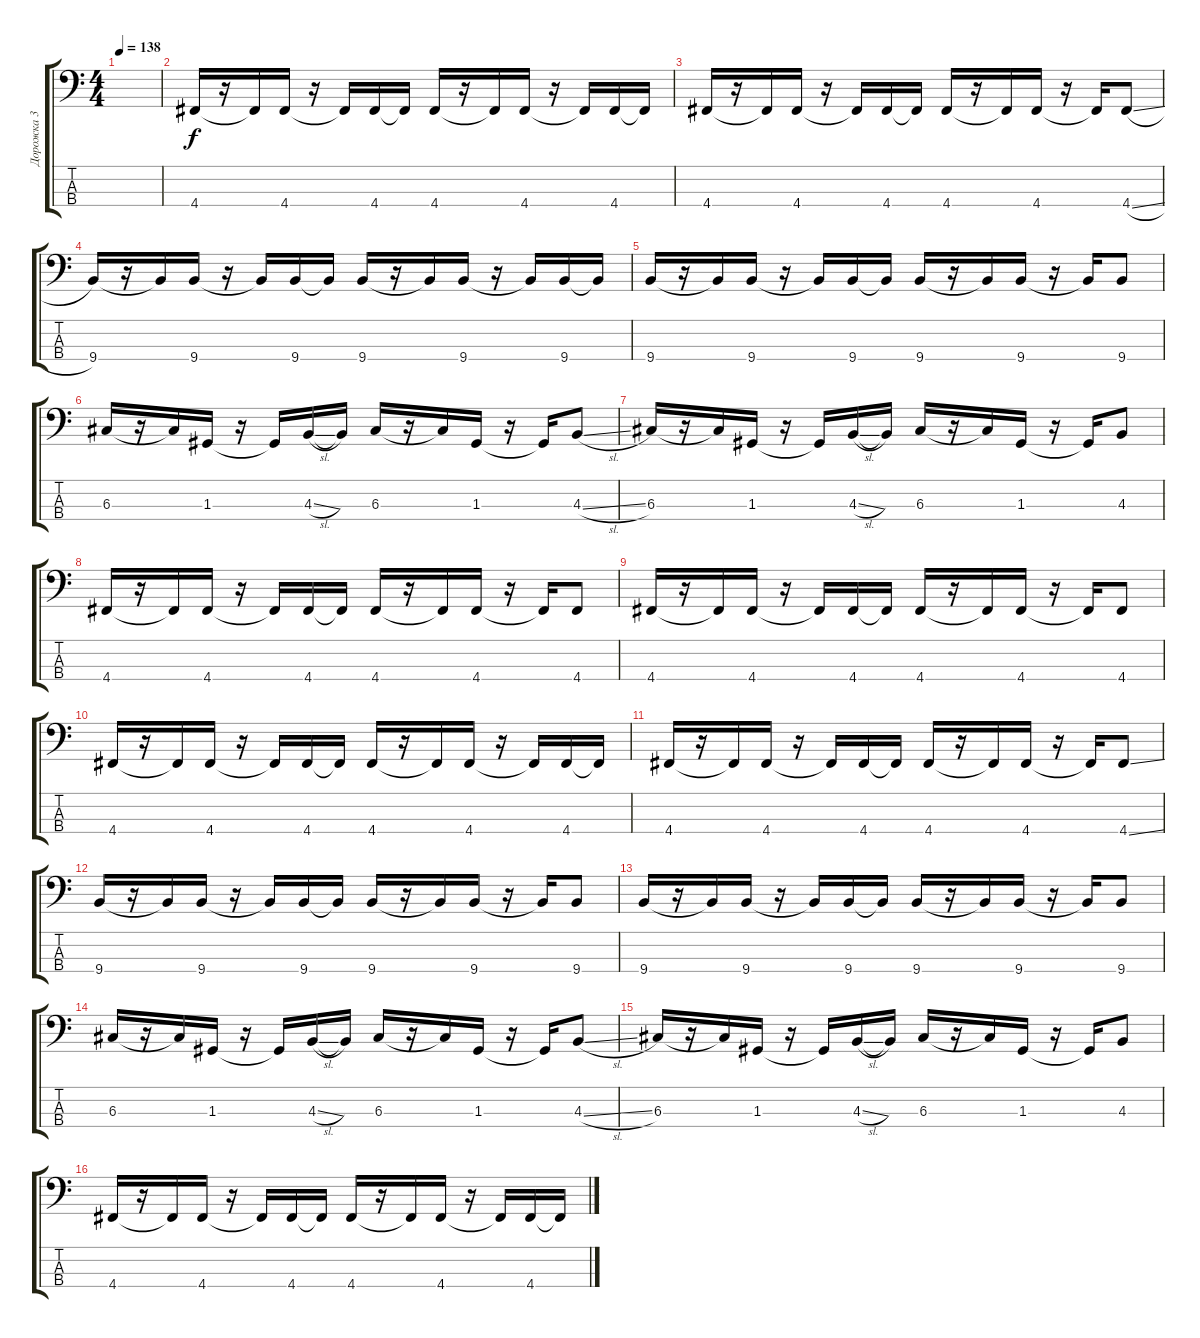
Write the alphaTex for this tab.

\track ("Дорожка 3" "Дорожка 3") {instrument electricbassfinger}
\staff {score tabs}
\tuning (F2 C2 G1 D1) {hide}
\ts (4 4)
\tempo 138
\clef f4
\ks c
|
4.4.16 r.16 4.4{t}.16 4.4.16 r.16 4.4{t}.16 4.4.16 4.4{t}.16 4.4.16 r.16 4.4{t}.16 4.4.16 r.16 4.4{t}.16 4.4.16 4.4{t}.16 |
4.4.16 r.16 4.4{t}.16 4.4.16 r.16 4.4{t}.16 4.4.16 4.4{t}.16 4.4.16 r.16 4.4{t}.16 4.4.16 r.16 4.4{t}.16 4.4{sl}.8 |
9.4.16 r.16 9.4{t}.16 9.4.16 r.16 9.4{t}.16 9.4.16 9.4{t}.16 9.4.16 r.16 9.4{t}.16 9.4.16 r.16 9.4{t}.16 9.4.16 9.4{t}.16 |
9.4.16 r.16 9.4{t}.16 9.4.16 r.16 9.4{t}.16 9.4.16 9.4{t}.16 9.4.16 r.16 9.4{t}.16 9.4.16 r.16 9.4{t}.16 9.4.8 |
6.3.16 r.16 6.3{t}.16 1.3.16 r.16 1.3{t}.16 4.3{sl}.16 4.3{t}.16 6.3.16 r.16 6.3{t}.16 1.3.16 r.16 1.3{t}.16 4.3{sl}.8 |
6.3.16 r.16 6.3{t}.16 1.3.16 r.16 1.3{t}.16 4.3{sl}.16 4.3{t}.16 6.3.16 r.16 6.3{t}.16 1.3.16 r.16 1.3{t}.16 4.3.8 |
4.4.16 r.16 4.4{t}.16 4.4.16 r.16 4.4{t}.16 4.4.16 4.4{t}.16 4.4.16 r.16 4.4{t}.16 4.4.16 r.16 4.4{t}.16 4.4.8 |
4.4.16 r.16 4.4{t}.16 4.4.16 r.16 4.4{t}.16 4.4.16 4.4{t}.16 4.4.16 r.16 4.4{t}.16 4.4.16 r.16 4.4{t}.16 4.4.8 |
4.4.16 r.16 4.4{t}.16 4.4.16 r.16 4.4{t}.16 4.4.16 4.4{t}.16 4.4.16 r.16 4.4{t}.16 4.4.16 r.16 4.4{t}.16 4.4.16 4.4{t}.16 |
4.4.16 r.16 4.4{t}.16 4.4.16 r.16 4.4{t}.16 4.4.16 4.4{t}.16 4.4.16 r.16 4.4{t}.16 4.4.16 r.16 4.4{t}.16 4.4{ss}.8 |
9.4.16 r.16 9.4{t}.16 9.4.16 r.16 9.4{t}.16 9.4.16 9.4{t}.16 9.4.16 r.16 9.4{t}.16 9.4.16 r.16 9.4{t}.16 9.4.8 |
9.4.16 r.16 9.4{t}.16 9.4.16 r.16 9.4{t}.16 9.4.16 9.4{t}.16 9.4.16 r.16 9.4{t}.16 9.4.16 r.16 9.4{t}.16 9.4.8 |
6.3.16 r.16 6.3{t}.16 1.3.16 r.16 1.3{t}.16 4.3{sl}.16 4.3{t}.16 6.3.16 r.16 6.3{t}.16 1.3.16 r.16 1.3{t}.16 4.3{sl}.8 |
6.3.16 r.16 6.3{t}.16 1.3.16 r.16 1.3{t}.16 4.3{sl}.16 4.3{t}.16 6.3.16 r.16 6.3{t}.16 1.3.16 r.16 1.3{t}.16 4.3.8 |
4.4.16 r.16 4.4{t}.16 4.4.16 r.16 4.4{t}.16 4.4.16 4.4{t}.16 4.4.16 r.16 4.4{t}.16 4.4.16 r.16 4.4{t}.16 4.4.16 4.4{t}.16
